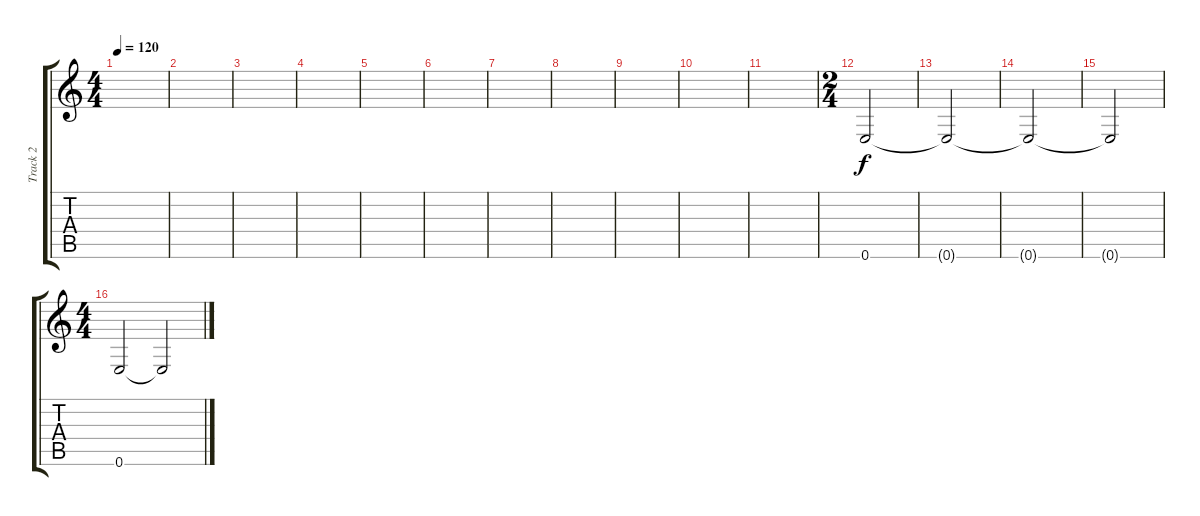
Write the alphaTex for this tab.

\track ("Track 2" "Track 2") {instrument electricbassfinger}
\staff {score tabs}
\tuning (E4 B3 G3 D3 A2 E2) {hide}
\ts (4 4)
\tempo 120
\clef g2
\ks c
|
|
|
|
|
|
|
|
|
|
|
\ts (2 4)
0.6.2 |
0.6{t}.2 |
0.6{t}.2 |
0.6{t}.2 |
\ts (4 4)
0.6.2 0.6{t}.2
